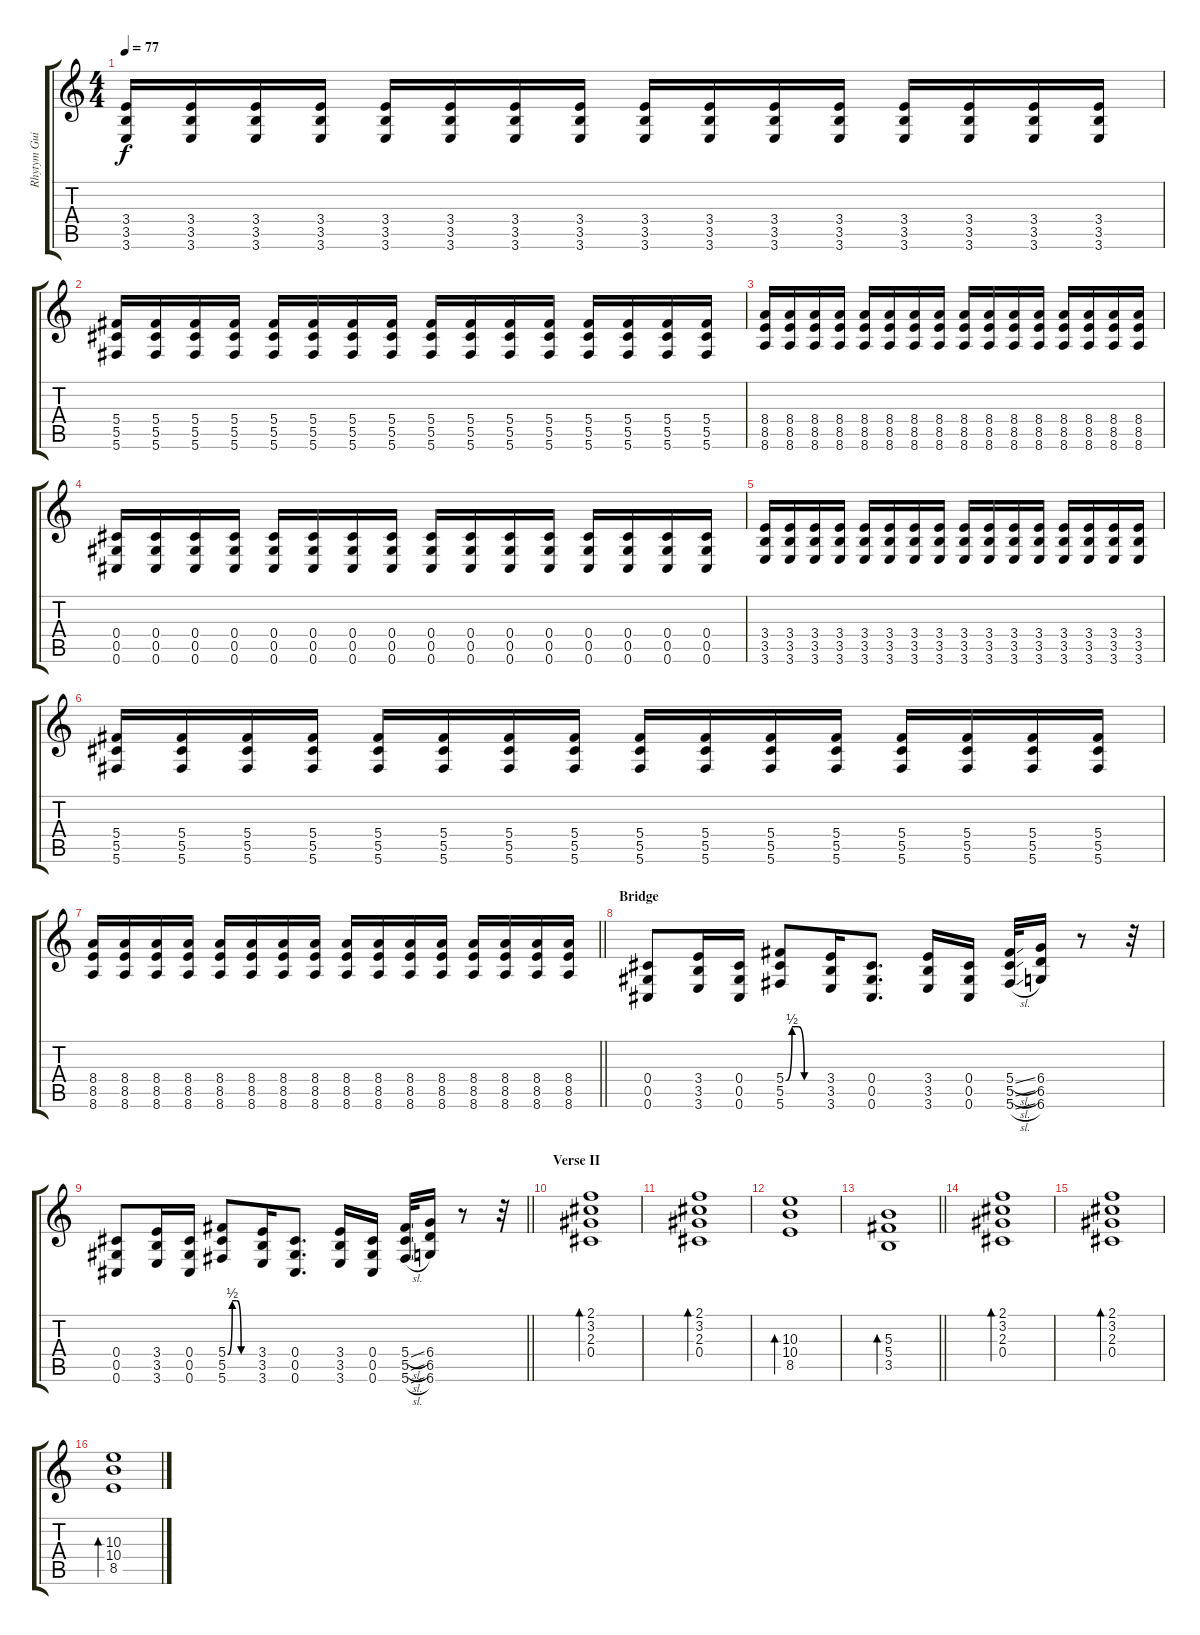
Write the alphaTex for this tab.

\track ("Rhytym Guitar" "Rhytym Gui") {instrument distortionguitar}
\staff {score tabs}
\tuning (Eb4 Bb3 Gb3 Db3 Ab2 Db2) {hide}
\ts (4 4)
\tempo 77
\clef g2
\ks c
(3.4 3.5 3.6).16{dy f} (3.4 3.5 3.6).16 (3.4 3.5 3.6).16 (3.4 3.5 3.6).16 (3.4 3.5 3.6).16 (3.4 3.5 3.6).16 (3.4 3.5 3.6).16 (3.4 3.5 3.6).16 (3.4 3.5 3.6).16 (3.4 3.5 3.6).16 (3.4 3.5 3.6).16 (3.4 3.5 3.6).16 (3.4 3.5 3.6).16 (3.4 3.5 3.6).16 (3.4 3.5 3.6).16 (3.4 3.5 3.6).16 |
(5.4 5.5 5.6).16 (5.4 5.5 5.6).16 (5.4 5.5 5.6).16 (5.4 5.5 5.6).16 (5.4 5.5 5.6).16 (5.4 5.5 5.6).16 (5.4 5.5 5.6).16 (5.4 5.5 5.6).16 (5.4 5.5 5.6).16 (5.4 5.5 5.6).16 (5.4 5.5 5.6).16 (5.4 5.5 5.6).16 (5.4 5.5 5.6).16 (5.4 5.5 5.6).16 (5.4 5.5 5.6).16 (5.4 5.5 5.6).16 |
(8.4 8.5 8.6).16 (8.4 8.5 8.6).16 (8.4 8.5 8.6).16 (8.4 8.5 8.6).16 (8.4 8.5 8.6).16 (8.4 8.5 8.6).16 (8.4 8.5 8.6).16 (8.4 8.5 8.6).16 (8.4 8.5 8.6).16 (8.4 8.5 8.6).16 (8.4 8.5 8.6).16 (8.4 8.5 8.6).16 (8.4 8.5 8.6).16 (8.4 8.5 8.6).16 (8.4 8.5 8.6).16 (8.4 8.5 8.6).16 |
(0.4 0.5 0.6).16 (0.4 0.5 0.6).16 (0.4 0.5 0.6).16 (0.4 0.5 0.6).16 (0.4 0.5 0.6).16 (0.4 0.5 0.6).16 (0.4 0.5 0.6).16 (0.4 0.5 0.6).16 (0.4 0.5 0.6).16 (0.4 0.5 0.6).16 (0.4 0.5 0.6).16 (0.4 0.5 0.6).16 (0.4 0.5 0.6).16 (0.4 0.5 0.6).16 (0.4 0.5 0.6).16 (0.4 0.5 0.6).16 |
(3.4 3.5 3.6).16 (3.4 3.5 3.6).16 (3.4 3.5 3.6).16 (3.4 3.5 3.6).16 (3.4 3.5 3.6).16 (3.4 3.5 3.6).16 (3.4 3.5 3.6).16 (3.4 3.5 3.6).16 (3.4 3.5 3.6).16 (3.4 3.5 3.6).16 (3.4 3.5 3.6).16 (3.4 3.5 3.6).16 (3.4 3.5 3.6).16 (3.4 3.5 3.6).16 (3.4 3.5 3.6).16 (3.4 3.5 3.6).16 |
(5.4 5.5 5.6).16 (5.4 5.5 5.6).16 (5.4 5.5 5.6).16 (5.4 5.5 5.6).16 (5.4 5.5 5.6).16 (5.4 5.5 5.6).16 (5.4 5.5 5.6).16 (5.4 5.5 5.6).16 (5.4 5.5 5.6).16 (5.4 5.5 5.6).16 (5.4 5.5 5.6).16 (5.4 5.5 5.6).16 (5.4 5.5 5.6).16 (5.4 5.5 5.6).16 (5.4 5.5 5.6).16 (5.4 5.5 5.6).16 |
\barLineRight lightlight
(8.4 8.5 8.6).16 (8.4 8.5 8.6).16 (8.4 8.5 8.6).16 (8.4 8.5 8.6).16 (8.4 8.5 8.6).16 (8.4 8.5 8.6).16 (8.4 8.5 8.6).16 (8.4 8.5 8.6).16 (8.4 8.5 8.6).16 (8.4 8.5 8.6).16 (8.4 8.5 8.6).16 (8.4 8.5 8.6).16 (8.4 8.5 8.6).16 (8.4 8.5 8.6).16 (8.4 8.5 8.6).16 (8.4 8.5 8.6).16 |
\section ("" "Bridge")
(0.4 0.5 0.6).8 (3.4 3.5 3.6).16 (0.4 0.5 0.6).16 (5.4{be (custom 0 0 10 2 20 2 30 0 60 0)} 5.5 5.6).8 (3.4 3.5 3.6).16 (0.4 0.5 0.6).8{d} (3.4 3.5 3.6).16 (0.4 0.5 0.6).16 (5.4{sl} 5.5{sl} 5.6{sl}).32 (6.4 6.5 6.6).16 r.8 r.32 |
\barLineRight lightlight
(0.4 0.5 0.6).8 (3.4 3.5 3.6).16 (0.4 0.5 0.6).16 (5.4{be (custom 0 0 10 2 20 2 30 0 60 0)} 5.5 5.6).8 (3.4 3.5 3.6).16 (0.4 0.5 0.6).8{d} (3.4 3.5 3.6).16 (0.4 0.5 0.6).16 (5.4{sl} 5.5{sl} 5.6{sl}).32 (6.4 6.5 6.6).16 r.8 r.32 |
\section ("" "Verse II")
(2.1 3.2 2.3 0.4).1{bd 60 instrument acousticguitarsteel} |
(2.1 3.2 2.3 0.4).1{bd 60} |
(10.3 10.4 8.5).1{bd 60} |
\barLineRight lightlight
(5.3 5.4 3.5).1{bd 60} |
(2.1 3.2 2.3 0.4).1{bd 60} |
(2.1 3.2 2.3 0.4).1{bd 60} |
(10.3 10.4 8.5).1{bd 60}
